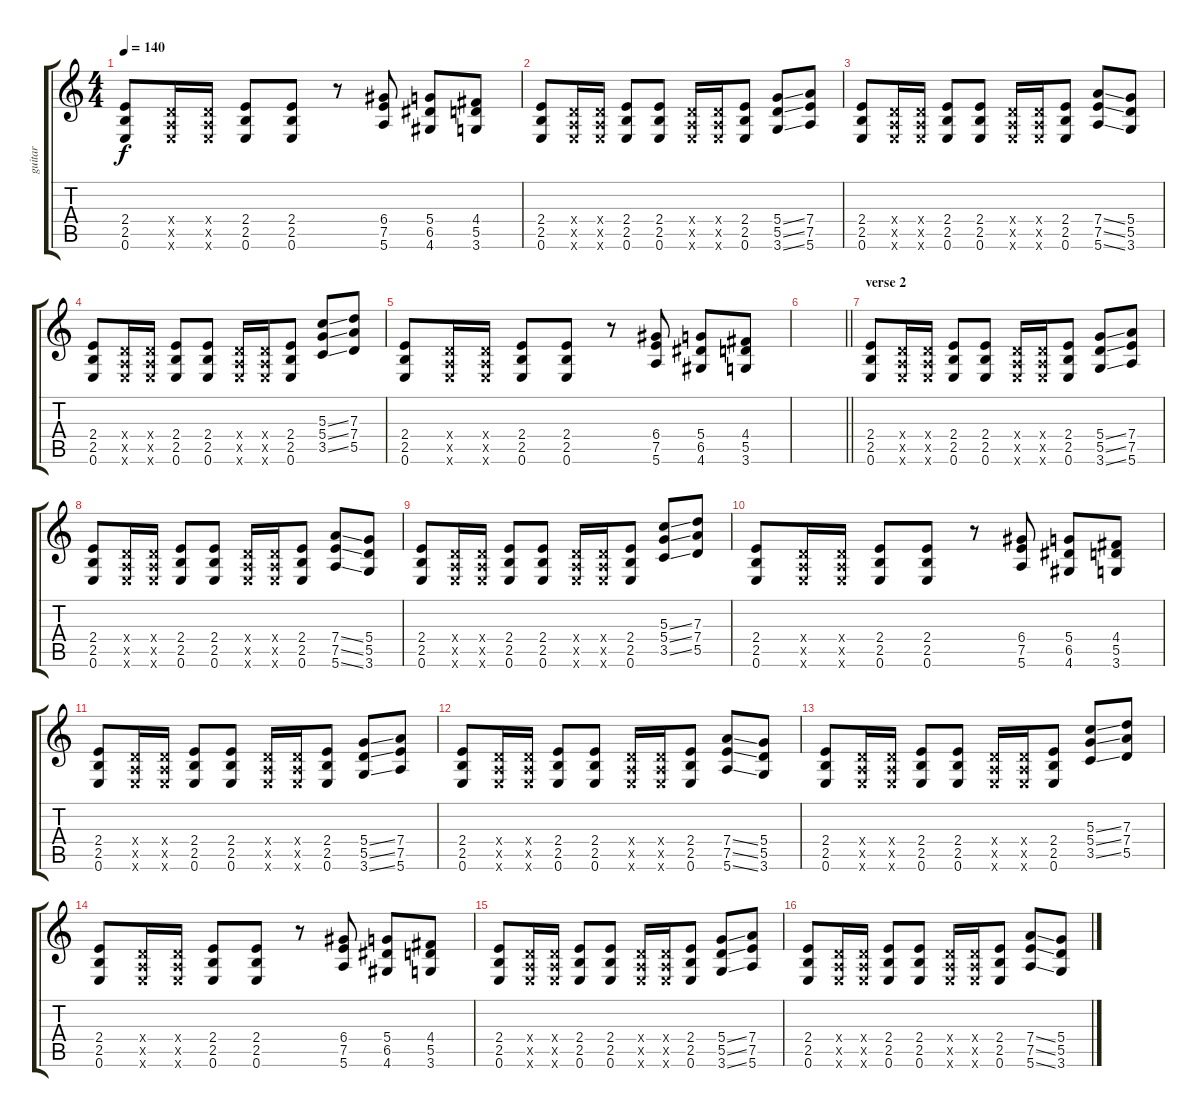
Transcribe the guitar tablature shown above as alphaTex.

\track ("guitar" "guitar") {instrument acousticguitarsteel}
\staff {score tabs}
\tuning (E4 B3 G3 D3 A2 E2) {hide}
\ts (4 4)
\tempo 140
\clef g2
\ks aminor
(2.4 2.5 0.6).8{dy f} (0.4{x} 0.5{x} 0.6{x}).16 (0.4{x} 0.5{x} 0.6{x}).16 (2.4 2.5 0.6).8 (2.4 2.5 0.6).8 r.8 (6.4 7.5 5.6).8 (5.4 6.5 4.6).8 (4.4 5.5 3.6).8 |
\ks c
(2.4 2.5 0.6).8 (0.4{x} 0.5{x} 0.6{x}).16 (0.4{x} 0.5{x} 0.6{x}).16 (2.4 2.5 0.6).8 (2.4 2.5 0.6).8 (0.4{x} 0.5{x} 0.6{x}).16 (0.4{x} 0.5{x} 0.6{x}).16 (2.4 2.5 0.6).8 (5.4{ss} 5.5{ss} 3.6{ss}).8 (7.4 7.5 5.6).8 |
(2.4 2.5 0.6).8 (0.4{x} 0.5{x} 0.6{x}).16 (0.4{x} 0.5{x} 0.6{x}).16 (2.4 2.5 0.6).8 (2.4 2.5 0.6).8 (0.4{x} 0.5{x} 0.6{x}).16 (0.4{x} 0.5{x} 0.6{x}).16 (2.4 2.5 0.6).8 (7.4{ss} 7.5{ss} 5.6{ss}).8 (5.4 5.5 3.6).8 |
(2.4 2.5 0.6).8 (0.4{x} 0.5{x} 0.6{x}).16 (0.4{x} 0.5{x} 0.6{x}).16 (2.4 2.5 0.6).8 (2.4 2.5 0.6).8 (0.4{x} 0.5{x} 0.6{x}).16 (0.4{x} 0.5{x} 0.6{x}).16 (2.4 2.5 0.6).8 (5.3{ss} 5.4{ss} 3.5{ss}).8 (7.3 7.4 5.5).8 |
\ks aminor
(2.4 2.5 0.6).8 (0.4{x} 0.5{x} 0.6{x}).16 (0.4{x} 0.5{x} 0.6{x}).16 (2.4 2.5 0.6).8 (2.4 2.5 0.6).8 r.8 (6.4 7.5 5.6).8 (5.4 6.5 4.6).8 (4.4 5.5 3.6).8 |
\barLineRight lightlight
|
\section ("" "verse 2")
\ks c
(2.4 2.5 0.6).8 (0.4{x} 0.5{x} 0.6{x}).16 (0.4{x} 0.5{x} 0.6{x}).16 (2.4 2.5 0.6).8 (2.4 2.5 0.6).8 (0.4{x} 0.5{x} 0.6{x}).16 (0.4{x} 0.5{x} 0.6{x}).16 (2.4 2.5 0.6).8 (5.4{ss} 5.5{ss} 3.6{ss}).8 (7.4 7.5 5.6).8 |
(2.4 2.5 0.6).8 (0.4{x} 0.5{x} 0.6{x}).16 (0.4{x} 0.5{x} 0.6{x}).16 (2.4 2.5 0.6).8 (2.4 2.5 0.6).8 (0.4{x} 0.5{x} 0.6{x}).16 (0.4{x} 0.5{x} 0.6{x}).16 (2.4 2.5 0.6).8 (7.4{ss} 7.5{ss} 5.6{ss}).8 (5.4 5.5 3.6).8 |
(2.4 2.5 0.6).8 (0.4{x} 0.5{x} 0.6{x}).16 (0.4{x} 0.5{x} 0.6{x}).16 (2.4 2.5 0.6).8 (2.4 2.5 0.6).8 (0.4{x} 0.5{x} 0.6{x}).16 (0.4{x} 0.5{x} 0.6{x}).16 (2.4 2.5 0.6).8 (5.3{ss} 5.4{ss} 3.5{ss}).8 (7.3 7.4 5.5).8 |
\ks aminor
(2.4 2.5 0.6).8 (0.4{x} 0.5{x} 0.6{x}).16 (0.4{x} 0.5{x} 0.6{x}).16 (2.4 2.5 0.6).8 (2.4 2.5 0.6).8 r.8 (6.4 7.5 5.6).8 (5.4 6.5 4.6).8 (4.4 5.5 3.6).8 |
\ks c
(2.4 2.5 0.6).8 (0.4{x} 0.5{x} 0.6{x}).16 (0.4{x} 0.5{x} 0.6{x}).16 (2.4 2.5 0.6).8 (2.4 2.5 0.6).8 (0.4{x} 0.5{x} 0.6{x}).16 (0.4{x} 0.5{x} 0.6{x}).16 (2.4 2.5 0.6).8 (5.4{ss} 5.5{ss} 3.6{ss}).8 (7.4 7.5 5.6).8 |
(2.4 2.5 0.6).8 (0.4{x} 0.5{x} 0.6{x}).16 (0.4{x} 0.5{x} 0.6{x}).16 (2.4 2.5 0.6).8 (2.4 2.5 0.6).8 (0.4{x} 0.5{x} 0.6{x}).16 (0.4{x} 0.5{x} 0.6{x}).16 (2.4 2.5 0.6).8 (7.4{ss} 7.5{ss} 5.6{ss}).8 (5.4 5.5 3.6).8 |
(2.4 2.5 0.6).8 (0.4{x} 0.5{x} 0.6{x}).16 (0.4{x} 0.5{x} 0.6{x}).16 (2.4 2.5 0.6).8 (2.4 2.5 0.6).8 (0.4{x} 0.5{x} 0.6{x}).16 (0.4{x} 0.5{x} 0.6{x}).16 (2.4 2.5 0.6).8 (5.3{ss} 5.4{ss} 3.5{ss}).8 (7.3 7.4 5.5).8 |
\ks aminor
(2.4 2.5 0.6).8 (0.4{x} 0.5{x} 0.6{x}).16 (0.4{x} 0.5{x} 0.6{x}).16 (2.4 2.5 0.6).8 (2.4 2.5 0.6).8 r.8 (6.4 7.5 5.6).8 (5.4 6.5 4.6).8 (4.4 5.5 3.6).8 |
\ks c
(2.4 2.5 0.6).8 (0.4{x} 0.5{x} 0.6{x}).16 (0.4{x} 0.5{x} 0.6{x}).16 (2.4 2.5 0.6).8 (2.4 2.5 0.6).8 (0.4{x} 0.5{x} 0.6{x}).16 (0.4{x} 0.5{x} 0.6{x}).16 (2.4 2.5 0.6).8 (5.4{ss} 5.5{ss} 3.6{ss}).8 (7.4 7.5 5.6).8 |
(2.4 2.5 0.6).8 (0.4{x} 0.5{x} 0.6{x}).16 (0.4{x} 0.5{x} 0.6{x}).16 (2.4 2.5 0.6).8 (2.4 2.5 0.6).8 (0.4{x} 0.5{x} 0.6{x}).16 (0.4{x} 0.5{x} 0.6{x}).16 (2.4 2.5 0.6).8 (7.4{ss} 7.5{ss} 5.6{ss}).8 (5.4 5.5 3.6).8
